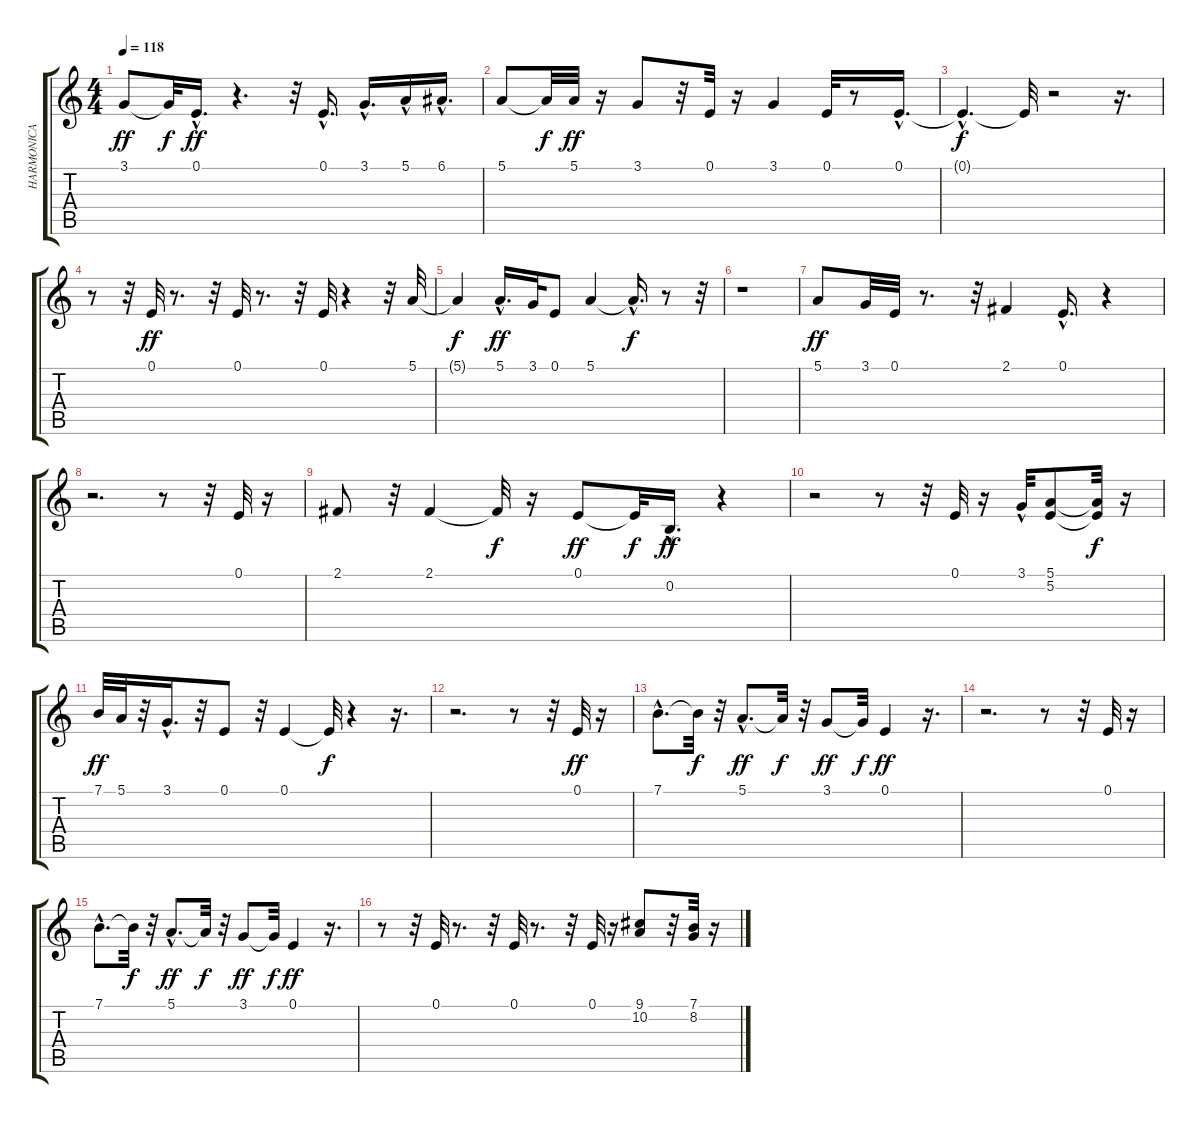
\track ("HARMONICA" "HARMONICA") {instrument harmonica}
\staff {score tabs}
\tuning (E4 B3 G3 D3 A2 E2) {hide}
\ts (4 4)
\tempo 118
\clef g2
\ks c
3.1.8{dy ff} 3.1{t}.32{dy f} 0.1{hac}.16{d dy ff} r.4{d} r.32 0.1{hac}.16{d} 3.1{hac}.16{d} 5.1{hac}.16 6.1{hac}.16{d} |
5.1.8 5.1{t}.32{dy f} 5.1.32{dy ff} r.16 3.1.8 r.32 0.1.32 r.16 3.1.4 0.1.32 r.8 0.1{hac}.16{d} |
0.1{hac t}.4{d dy f} 0.1{t}.32 r.2 r.16{d} |
r.8 r.32 0.1.32{dy ff} r.8{d} r.32 0.1.32 r.8{d} r.32 0.1.32 r.4 r.32 5.1.32 |
5.1{t}.4{dy f} 5.1{hac}.16{d dy ff} 3.1.32 0.1.8 5.1.4 5.1{hac t}.16{d dy f} r.8 r.32 |
r.1 |
5.1.8{dy ff} 3.1.32 0.1.32 r.8{d} r.32 2.1.4 0.1{hac}.16{d} r.4 |
r.2{d} r.8 r.32 0.1.32 r.16 |
2.1.8 r.32 2.1.4 2.1{t}.32{dy f} r.16 0.1.8{dy ff} 0.1{t}.32{dy f} 0.2{hac}.16{d dy ff} r.4 |
r.2 r.8 r.32 0.1.32 r.16 3.1{hac}.32 (5.1 5.2).8 (5.1{t} 5.2{t}).32{dy f} r.16 |
7.1.32{dy ff} 5.1.32 r.32 3.1{hac}.16{d} r.32 0.1.8 r.32 0.1.4 0.1{t}.32{dy f} r.4 r.16{d} |
r.2{d} r.8 r.32 0.1.32{dy ff} r.16 |
7.1{hac}.8{d} 7.1{t}.32{dy f} r.32 5.1{hac}.8{d dy ff} 5.1{t}.32{dy f} r.32 3.1.8{dy ff} 3.1{t}.32{dy f} 0.1.4{dy ff} r.16{d} |
r.2{d} r.8 r.32 0.1.32 r.16 |
7.1{hac}.8{d} 7.1{t}.32{dy f} r.32 5.1{hac}.8{d dy ff} 5.1{t}.32{dy f} r.32 3.1.8{dy ff} 3.1{t}.32{dy f} 0.1.4{dy ff} r.16{d} |
r.8 r.32 0.1.32{volume 12} r.8{d} r.32 0.1.32 r.8{d} r.32 0.1.32 r.16 (9.1 10.2).8 r.32 (7.1 8.2).32 r.16
